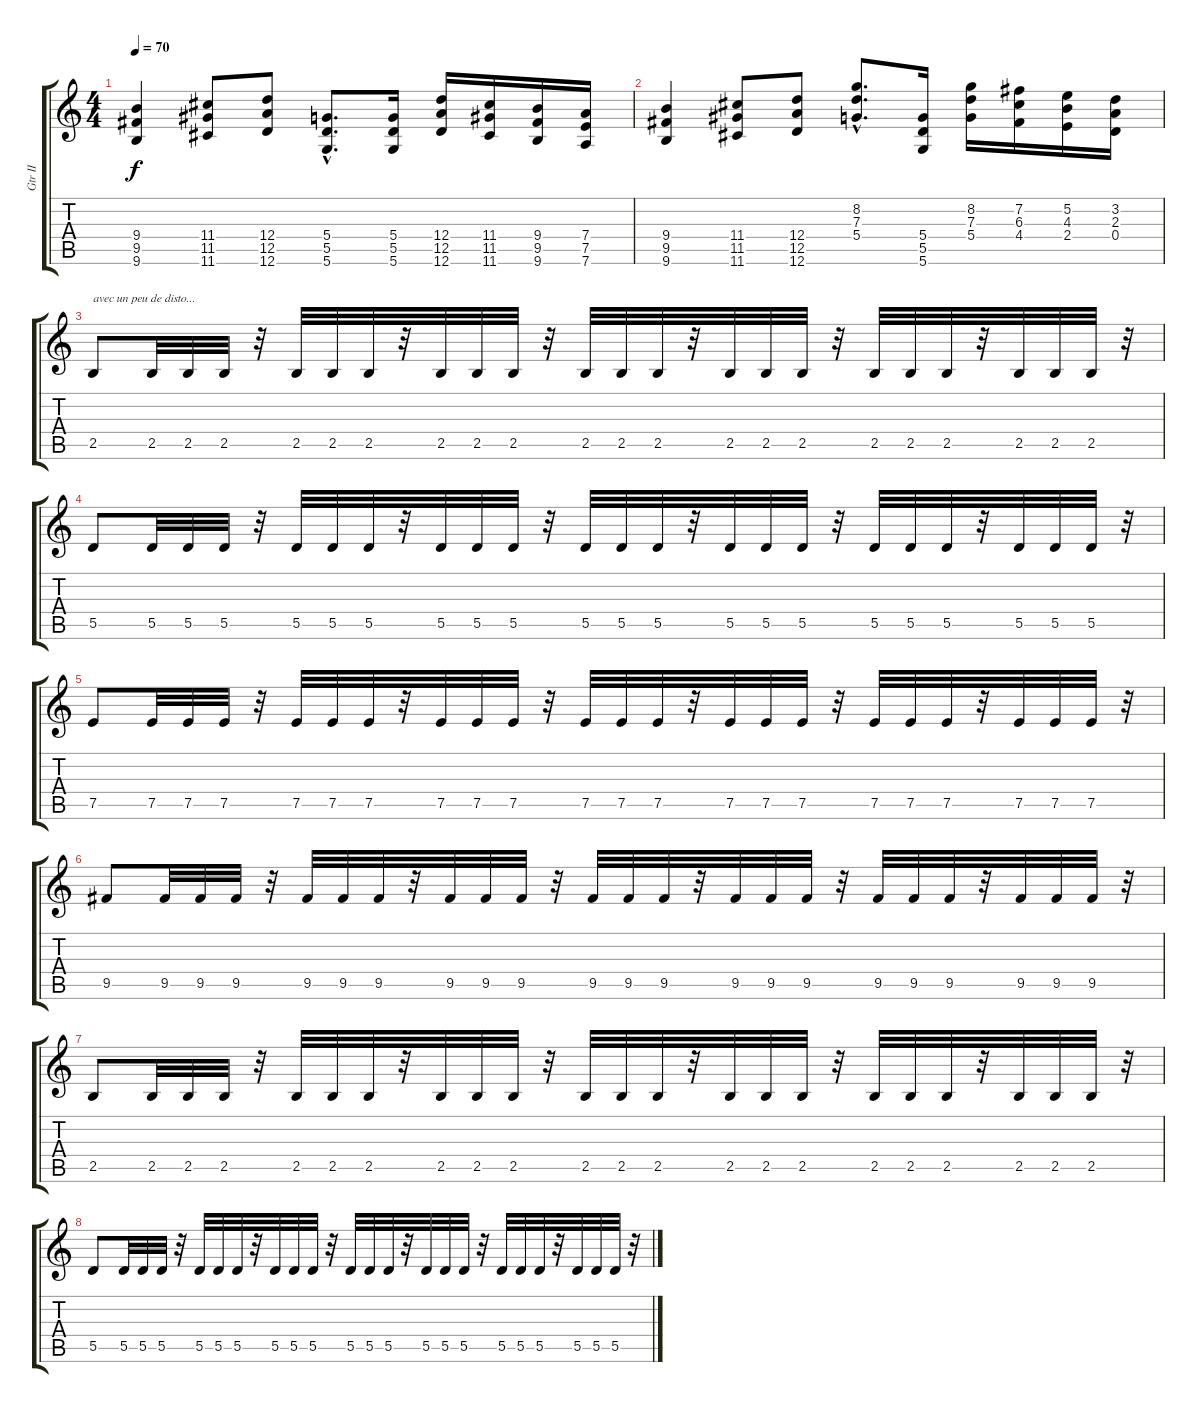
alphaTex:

\track ("Gtr II" "Gtr II") {instrument electricguitarmuted}
\staff {score tabs}
\tuning (E4 B3 G3 D3 A2 D2) {hide}
\ts (4 4)
\tempo 70
\clef g2
\ks c
(9.4 9.5 9.6).4{dy f instrument overdrivenguitar} (11.4 11.5 11.6).8 (12.4 12.5 12.6).8 (5.4{hac} 5.5{hac} 5.6{hac}).8{d} (5.4 5.5 5.6).16 (12.4 12.5 12.6).16 (11.4 11.5 11.6).16 (9.4 9.5 9.6).16 (7.4 7.5 7.6).16 |
(9.4 9.5 9.6).4{instrument overdrivenguitar} (11.4 11.5 11.6).8 (12.4 12.5 12.6).8 (8.2{hac} 7.3{hac} 5.4{hac}).8{d} (5.4 5.5 5.6).16 (8.2 7.3 5.4).16 (7.2 6.3 4.4).16 (5.2 4.3 2.4).16 (3.2 2.3 0.4).16 |
2.5.8{txt "avec un peu de disto..." volume 16 instrument electricguitarmuted} 2.5.32 2.5.32 2.5.32 r.32 2.5.32 2.5.32 2.5.32 r.32 2.5.32 2.5.32 2.5.32 r.32 2.5.32 2.5.32 2.5.32 r.32 2.5.32 2.5.32 2.5.32 r.32 2.5.32 2.5.32 2.5.32 r.32 2.5.32 2.5.32 2.5.32 r.32 |
5.5.8 5.5.32 5.5.32 5.5.32 r.32 5.5.32 5.5.32 5.5.32 r.32 5.5.32 5.5.32 5.5.32 r.32 5.5.32 5.5.32 5.5.32 r.32 5.5.32 5.5.32 5.5.32 r.32 5.5.32 5.5.32 5.5.32 r.32 5.5.32 5.5.32 5.5.32 r.32 |
7.5.8 7.5.32 7.5.32 7.5.32 r.32 7.5.32 7.5.32 7.5.32 r.32 7.5.32 7.5.32 7.5.32 r.32 7.5.32 7.5.32 7.5.32 r.32 7.5.32 7.5.32 7.5.32 r.32 7.5.32 7.5.32 7.5.32 r.32 7.5.32 7.5.32 7.5.32 r.32 |
9.5.8 9.5.32 9.5.32 9.5.32 r.32 9.5.32 9.5.32 9.5.32 r.32 9.5.32 9.5.32 9.5.32 r.32 9.5.32 9.5.32 9.5.32 r.32 9.5.32 9.5.32 9.5.32 r.32 9.5.32 9.5.32 9.5.32 r.32 9.5.32 9.5.32 9.5.32 r.32 |
2.5.8{volume 16 instrument electricguitarmuted} 2.5.32 2.5.32 2.5.32 r.32 2.5.32 2.5.32 2.5.32 r.32 2.5.32 2.5.32 2.5.32 r.32 2.5.32 2.5.32 2.5.32 r.32 2.5.32 2.5.32 2.5.32 r.32 2.5.32 2.5.32 2.5.32 r.32 2.5.32 2.5.32 2.5.32 r.32 |
5.5.8 5.5.32 5.5.32 5.5.32 r.32 5.5.32 5.5.32 5.5.32 r.32 5.5.32 5.5.32 5.5.32 r.32 5.5.32 5.5.32 5.5.32 r.32 5.5.32 5.5.32 5.5.32 r.32 5.5.32 5.5.32 5.5.32 r.32 5.5.32 5.5.32 5.5.32 r.32
